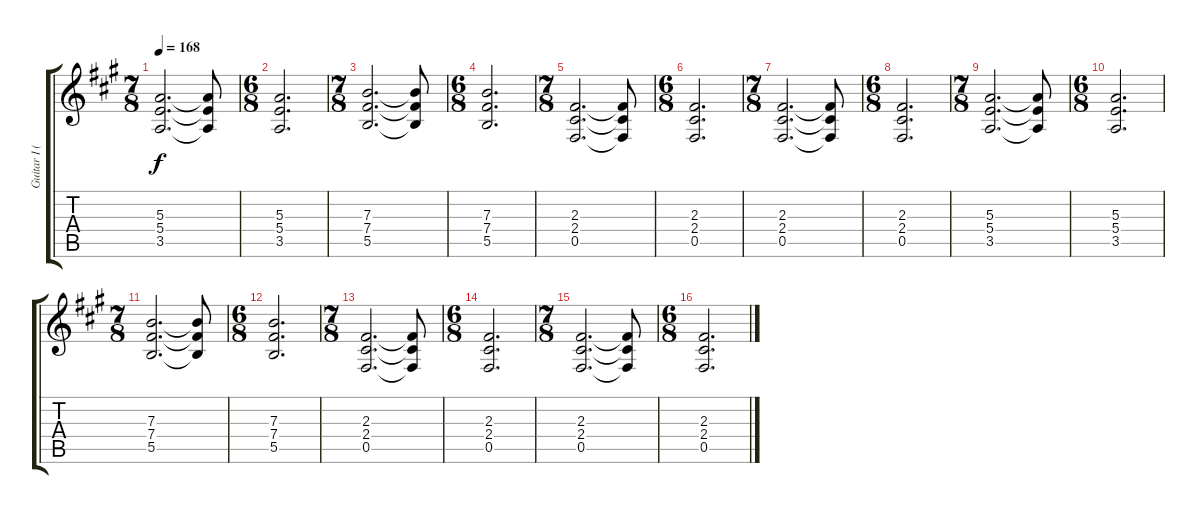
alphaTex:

\track ("Guitar I (Left)" "Guitar I (") {instrument distortionguitar}
\staff {score tabs}
\tuning (Db4 Ab3 E3 B2 Gb2 B1) {hide}
\ts (7 8)
\tempo 168
\clef g2
\ks f#minor
(5.3 5.4 3.5).2{d dy f} (5.3{t} 5.4{t} 3.5{t}).8 |
\ts (6 8)
(5.3 5.4 3.5).2{d} |
\ts (7 8)
(7.3 7.4 5.5).2{d} (7.3{t} 7.4{t} 5.5{t}).8 |
\ts (6 8)
(7.3 7.4 5.5).2{d} |
\ts (7 8)
(2.3 2.4 0.5).2{d} (2.3{t} 2.4{t} 0.5{t}).8 |
\ts (6 8)
(2.3 2.4 0.5).2{d} |
\ts (7 8)
(2.3 2.4 0.5).2{d} (2.3{t} 2.4{t} 0.5{t}).8 |
\ts (6 8)
(2.3 2.4 0.5).2{d} |
\ts (7 8)
(5.3 5.4 3.5).2{d} (5.3{t} 5.4{t} 3.5{t}).8 |
\ts (6 8)
(5.3 5.4 3.5).2{d} |
\ts (7 8)
(7.3 7.4 5.5).2{d} (7.3{t} 7.4{t} 5.5{t}).8 |
\ts (6 8)
(7.3 7.4 5.5).2{d} |
\ts (7 8)
(2.3 2.4 0.5).2{d} (2.3{t} 2.4{t} 0.5{t}).8 |
\ts (6 8)
(2.3 2.4 0.5).2{d} |
\ts (7 8)
(2.3 2.4 0.5).2{d} (2.3{t} 2.4{t} 0.5{t}).8 |
\ts (6 8)
(2.3 2.4 0.5).2{d}
